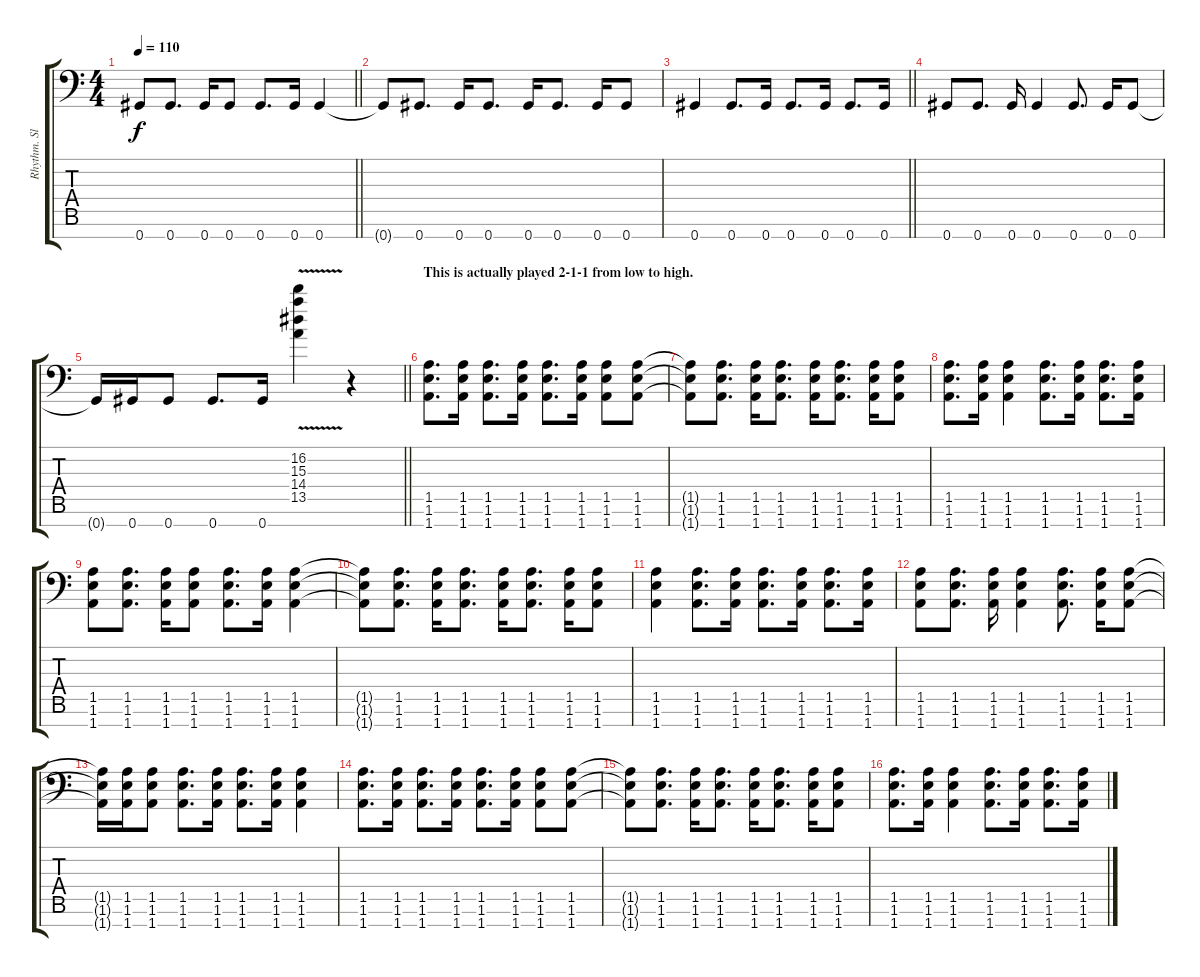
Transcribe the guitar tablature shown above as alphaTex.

\track ("Rhythm. Slam dem strings hard." "Rhythm. Sl") {instrument distortionguitar}
\staff {score tabs}
\tuning (Eb4 Bb3 Gb3 Db3 Ab2 Eb2 Ab1) {hide}
\ts (4 4)
\tempo 110
\clef f4
\barLineRight lightlight
\ks c
0.7.8{dy f} 0.7.8{d} 0.7.16 0.7.8 0.7.8{d} 0.7.16 0.7.4 |
0.7{t}.8 0.7.8{d} 0.7.16 0.7.8{d} 0.7.16 0.7.8{d} 0.7.16 0.7.8 |
\barLineRight lightlight
0.7.4 0.7.8{d} 0.7.16 0.7.8{d} 0.7.16 0.7.8{d} 0.7.16 |
0.7.8 0.7.8{d} 0.7.16 0.7.4 0.7.8{d} 0.7.16 0.7.8 |
\barLineRight lightlight
0.7{t}.16 0.7.16 0.7.8 0.7.8{d} 0.7.16 (16.2 15.3{v} 14.4 13.5).4{balance 2} r.4 |
\section ("" "This is actually played 2-1-1 from low to high.")
(1.5 1.6 1.7).8{d balance 8} (1.5 1.6 1.7).16 (1.5 1.6 1.7).8{d} (1.5 1.6 1.7).16 (1.5 1.6 1.7).8{d} (1.5 1.6 1.7).16 (1.5 1.6 1.7).8 (1.5 1.6 1.7).8 |
(1.5{t} 1.6{t} 1.7{t}).8 (1.5 1.6 1.7).8{d} (1.5 1.6 1.7).16 (1.5 1.6 1.7).8{d} (1.5 1.6 1.7).16 (1.5 1.6 1.7).8{d} (1.5 1.6 1.7).16 (1.5 1.6 1.7).8 |
(1.5 1.6 1.7).8{d} (1.5 1.6 1.7).16 (1.5 1.6 1.7).4 (1.5 1.6 1.7).8{d} (1.5 1.6 1.7).16 (1.5 1.6 1.7).8{d} (1.5 1.6 1.7).16 |
(1.5 1.6 1.7).8 (1.5 1.6 1.7).8{d} (1.5 1.6 1.7).16 (1.5 1.6 1.7).8 (1.5 1.6 1.7).8{d} (1.5 1.6 1.7).16 (1.5 1.6 1.7).4 |
(1.5{t} 1.6{t} 1.7{t}).8 (1.5 1.6 1.7).8{d} (1.5 1.6 1.7).16 (1.5 1.6 1.7).8{d} (1.5 1.6 1.7).16 (1.5 1.6 1.7).8{d} (1.5 1.6 1.7).16 (1.5 1.6 1.7).8 |
(1.5 1.6 1.7).4 (1.5 1.6 1.7).8{d} (1.5 1.6 1.7).16 (1.5 1.6 1.7).8{d} (1.5 1.6 1.7).16 (1.5 1.6 1.7).8{d} (1.5 1.6 1.7).16 |
(1.5 1.6 1.7).8 (1.5 1.6 1.7).8{d} (1.5 1.6 1.7).16 (1.5 1.6 1.7).4 (1.5 1.6 1.7).8{d} (1.5 1.6 1.7).16 (1.5 1.6 1.7).8 |
(1.5{t} 1.6{t} 1.7{t}).16 (1.5 1.6 1.7).16 (1.5 1.6 1.7).8 (1.5 1.6 1.7).8{d} (1.5 1.6 1.7).16 (1.5 1.6 1.7).8{d} (1.5 1.6 1.7).16 (1.5 1.6 1.7).4 |
(1.5 1.6 1.7).8{d} (1.5 1.6 1.7).16 (1.5 1.6 1.7).8{d} (1.5 1.6 1.7).16 (1.5 1.6 1.7).8{d} (1.5 1.6 1.7).16 (1.5 1.6 1.7).8 (1.5 1.6 1.7).8 |
(1.5{t} 1.6{t} 1.7{t}).8 (1.5 1.6 1.7).8{d} (1.5 1.6 1.7).16 (1.5 1.6 1.7).8{d} (1.5 1.6 1.7).16 (1.5 1.6 1.7).8{d} (1.5 1.6 1.7).16 (1.5 1.6 1.7).8 |
(1.5 1.6 1.7).8{d} (1.5 1.6 1.7).16 (1.5 1.6 1.7).4 (1.5 1.6 1.7).8{d} (1.5 1.6 1.7).16 (1.5 1.6 1.7).8{d} (1.5 1.6 1.7).16
